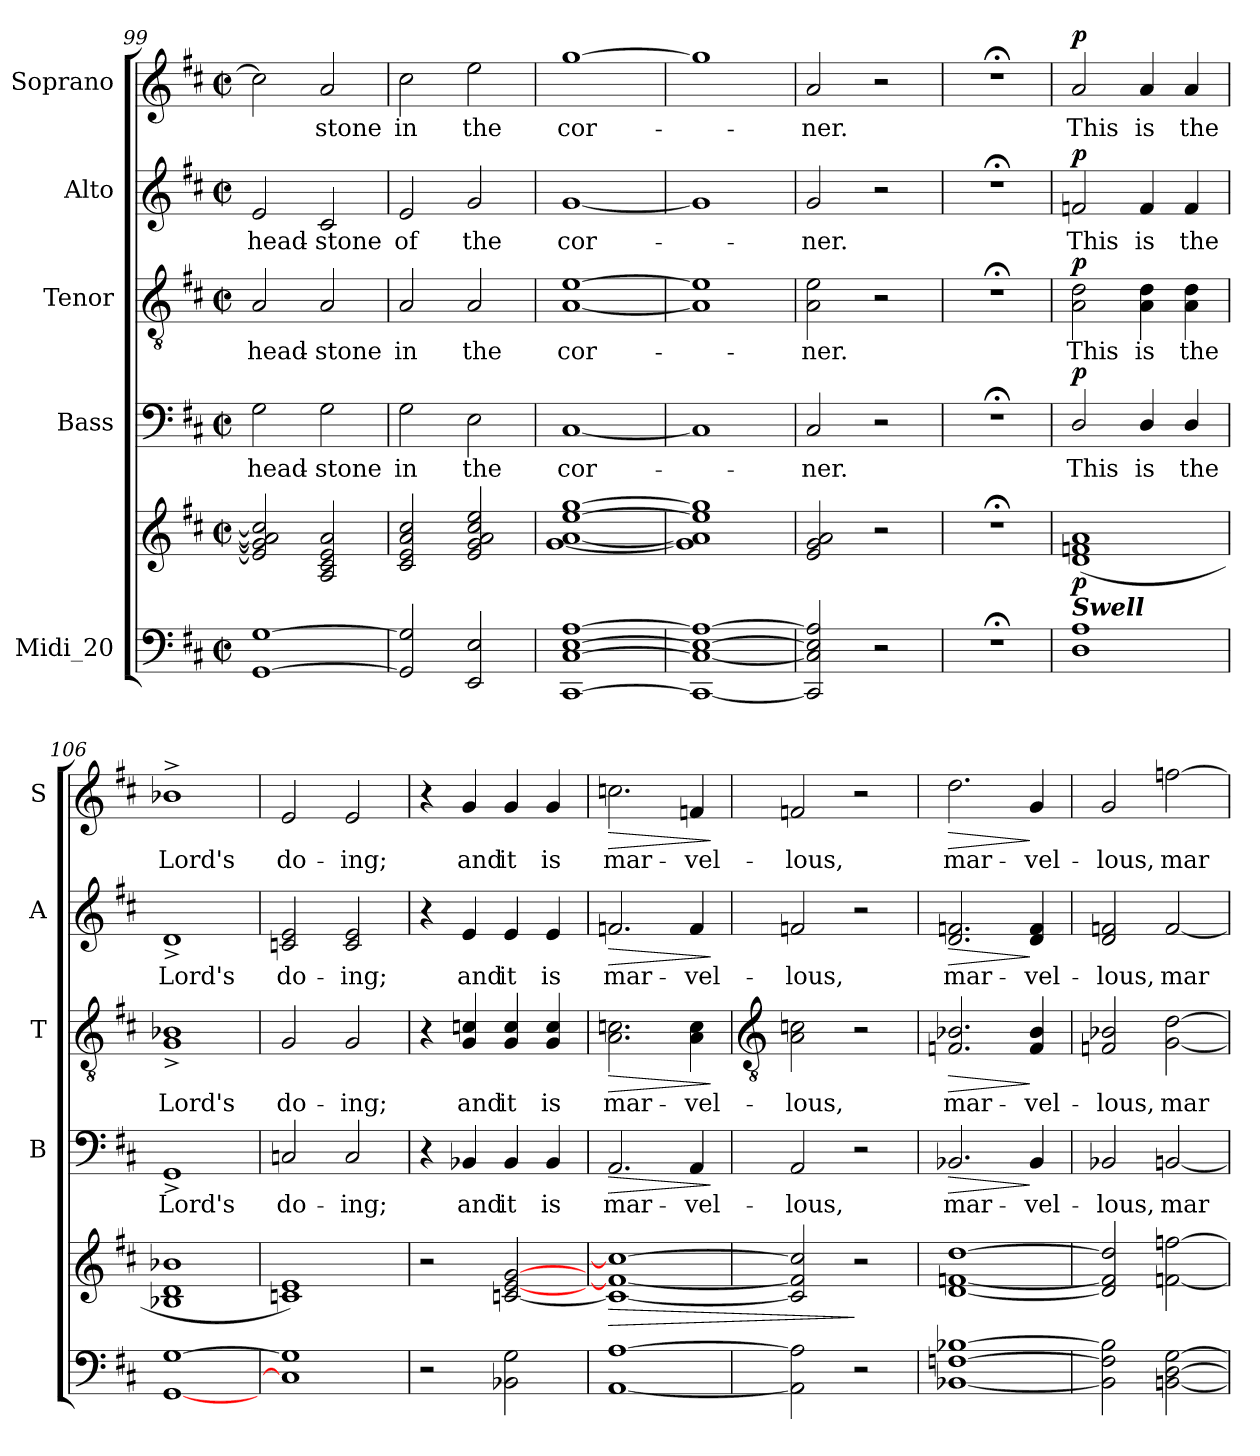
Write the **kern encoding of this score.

**kern	**kern	**dynam	**kern	**text	**dynam	**kern	**text	**dynam	**kern	**text	**dynam	**kern	**text	**dynam
*part5	*part5	*part5	*part4	*part4	*part4	*part3	*part3	*part3	*part2	*part2	*part2	*part1	*part1	*part1
*staff6	*staff5	*staff5/6	*staff4	*staff4	*staff4	*staff3	*staff3	*staff3	*staff2	*staff2	*staff2	*staff1	*staff1	*staff1
*I"Midi_20	*	*	*I"Bass	*	*	*I"Tenor	*	*	*I"Alto	*	*	*I"Soprano	*	*
*	*	*	*I'B	*	*	*I'T	*	*	*I'A	*	*	*I'S	*	*
*clefF4	*clefG2	*	*clefF4	*	*	*clefGv2	*	*	*clefG2	*	*	*clefG2	*	*
*k[f#c#]	*k[f#c#]	*	*k[f#c#]	*	*	*k[f#c#]	*	*	*k[f#c#]	*	*	*k[f#c#]	*	*
*D:	*D:	*	*D:	*	*	*D:	*	*	*D:	*	*	*D:	*	*
*M2/2	*M2/2	*	*M2/2	*	*	*M2/2	*	*	*M2/2	*	*	*M2/2	*	*
*met(c|)	*met(c|)	*	*met(c|)	*	*	*met(c|)	*	*	*met(c|)	*	*	*met(c|)	*	*
=99	=99	=99	=99	=99	=99	=99	=99	=99	=99	=99	=99	=99	=99	=99
*^	*	*	*	*	*	*	*	*	*	*	*	*	*	*
!	!	!	!	!	!LO:LY:b	!	!	!LO:LY:b	!	!	!LO:LY:b	!	!	!	!
[1GG [1G	1ryy	2e] 2g] 2a] 2cc#]	.	2G	head-	.	2A	head-	.	2e	head-	.	2cc#]	.	.
!	!	!	!	!	!LO:LY:b	!	!	!LO:LY:b	!	!	!LO:LY:b	!	!	!LO:LY:b	!
.	.	2A 2c# 2e 2a	.	2G	-stone	.	2A	-stone	.	2c#	-stone	.	2a	stone	.
=100	=100	=100	=100	=100	=100	=100	=100	=100	=100	=100	=100	=100	=100	=100	=100
!	!	!	!	!	!LO:LY:b	!	!	!LO:LY:b	!	!	!LO:LY:b	!	!	!LO:LY:b	!
2GG] 2G]	1ryy	2c# 2e 2a 2cc#	.	2G	in	.	2A	in	.	2e	of	.	2cc#	in	.
!	!	!	!	!	!LO:LY:b	!	!	!LO:LY:b	!	!	!LO:LY:b	!	!	!LO:LY:b	!
2EE 2E	.	2e 2g 2a 2cc# 2ee	.	2E	the	.	2A	the	.	2g	the	.	2ee	the	.
=101	=101	=101	=101	=101	=101	=101	=101	=101	=101	=101	=101	=101	=101	=101	=101
!	!	!	!	!	!LO:LY:b	!	!	!LO:LY:b	!	!	!LO:LY:b	!	!	!LO:LY:b	!
[1CC# [1C# [1E [1A	1ryy	[1g [1a [1ee [1gg	.	[1C#	cor-	.	[1A [1e	cor-	.	[1g	cor-	.	[1gg	cor-	.
*v	*v	*	*	*	*	*	*	*	*	*	*	*	*	*	*
=102	=102	=102	=102	=102	=102	=102	=102	=102	=102	=102	=102	=102	=102	=102
1CC#_ 1C#_ 1E_ 1A_	1g] 1a] 1ee] 1gg]	.	1C#]	.	.	1A] 1e]	.	.	1g]	.	.	1gg]	.	.
=103	=103	=103	=103	=103	=103	=103	=103	=103	=103	=103	=103	=103	=103	=103
!	!	!	!	!LO:LY:b	!	!	!LO:LY:b	!	!	!LO:LY:b	!	!	!LO:LY:b	!
2CC#] 2C#] 2E] 2A]	2e 2g 2a	.	2C#	ner.	.	2A 2e	ner.	.	2g	ner.	.	2a	ner.	.
2r	2r	.	2r	.	.	2r	.	.	2r	.	.	2r	.	.
=104	=104	=104	=104	=104	=104	=104	=104	=104	=104	=104	=104	=104	=104	=104
1r;<	1r;<	.	1r;<	.	.	1r;<	.	.	1r;<	.	.	1r;<	.	.
=105	=105	=105	=105	=105	=105	=105	=105	=105	=105	=105	=105	=105	=105	=105
!	!LO:TX:b:Bi:t=Swell	!	!	!	!	!	!	!	!	!	!	!	!	!
!	!	!LO:DY:b	!	!LO:LY:b	!LO:DY:b	!	!LO:LY:b	!LO:DY:b	!	!LO:LY:b	!LO:DY:b	!	!LO:LY:b	!LO:DY:b
1D 1A	(<1d 1fn 1a	p	2D/	This	p	2A 2d	This	p	2fn	This	p	2a	This	p
!	!	!	!	!LO:LY:b	!	!	!LO:LY:b	!	!	!LO:LY:b	!	!	!LO:LY:b	!
.	.	.	4D/	is	.	4A 4d	is	.	4f	is	.	4a	is	.
!	!	!	!	!LO:LY:b	!	!	!LO:LY:b	!	!	!LO:LY:b	!	!	!LO:LY:b	!
.	.	.	4D/	the	.	4A 4d	the	.	4f	the	.	4a	the	.
=106	=106	=106	=106	=106	=106	=106	=106	=106	=106	=106	=106	=106	=106	=106
!	!	!	!	!LO:LY:b	!	!	!LO:LY:b	!	!	!LO:LY:b	!	!	!LO:LY:b	!
[1GG [1G	1B-X 1d 1b-X	.	1GG^	Lord's	.	1G^ 1B-X^	Lord's	.	1d^	Lord's	.	1b-X^	Lord's	.
=107	=107	=107	=107	=107	=107	=107	=107	=107	=107	=107	=107	=107	=107	=107
!	!	!	!	!LO:LY:b	!	!	!LO:LY:b	!	!	!LO:LY:b	!	!	!LO:LY:b	!
1C] 1G]	1cn 1e)	.	2Cn	do-	.	2G	do-	.	2cn 2e	do-	.	2e	do-	.
!	!	!	!	!LO:LY:b	!	!	!LO:LY:b	!	!	!LO:LY:b	!	!	!LO:LY:b	!
.	.	.	2C	-ing;	.	2G	-ing;	.	2c 2e	-ing;	.	2e	-ing;	.
=108	=108	=108	=108	=108	=108	=108	=108	=108	=108	=108	=108	=108	=108	=108
2r	2r	.	4r	.	.	4r	.	.	4r	.	.	4r	.	.
!	!	!	!	!LO:LY:b	!	!	!LO:LY:b	!	!	!LO:LY:b	!	!	!LO:LY:b	!
.	.	.	4BB-X	and	.	4G 4cn	and	.	4e	and	.	4g	and	.
!	!	!	!	!LO:LY:b	!	!	!LO:LY:b	!	!	!LO:LY:b	!	!	!LO:LY:b	!
2BB-X 2G	[2cn [2e [2g	.	4BB-	it	.	4G 4c	it	.	4e	it	.	4g	it	.
!	!	!	!	!LO:LY:b	!	!	!LO:LY:b	!	!	!LO:LY:b	!	!	!LO:LY:b	!
.	.	.	4BB-	is	.	4G 4c	is	.	4e	is	.	4g	is	.
=109	=109	=109	=109	=109	=109	=109	=109	=109	=109	=109	=109	=109	=109	=109
!	!	!LO:HP:b	!	!LO:LY:b	!LO:HP:b	!	!LO:LY:b	!LO:HP:b	!	!LO:LY:b	!LO:HP:b	!	!LO:LY:b	!LO:HP:b
[1AA [1A	1c_ 1f_ 1cc_	>	2.AA	mar-	>	2.A 2.cn	mar-	>	2.fn	mar-	>	2.ccn	mar-	>
!	!	!	!	!LO:LY:b	!	!	!LO:LY:b	!	!	!LO:LY:b	!	!	!LO:LY:b	!
.	.	.	4AA	-vel-	.	4A 4c	-vel-	.	4f	-vel-	.	4fn	-vel-	.
.	.	.	.	.	]	.	.	]	.	.	]	.	.	]
!!LO:LB:g=z
=110	=110	=110	=110	=110	=110	=110	=110	=110	=110	=110	=110	=110	=110	=110
*	*	*	*	*	*	*clefGv2	*	*	*	*	*	*	*	*
!	!	!	!	!LO:LY:b	!	!	!LO:LY:b	!	!	!LO:LY:b	!	!	!LO:LY:b	!
2AA] 2A]	2c] 2f] 2cc]	.	2AA	-lous,	.	2A 2cn	-lous,	.	2fn	-lous,	.	2fn	-lous,	.
2r	2r	]	2r	.	.	2r	.	.	2r	.	.	2r	.	.
=111	=111	=111	=111	=111	=111	=111	=111	=111	=111	=111	=111	=111	=111	=111
!	!	!	!	!LO:LY:b	!LO:HP:b	!	!LO:LY:b	!LO:HP:b	!	!LO:LY:b	!LO:HP:b	!	!LO:LY:b	!LO:HP:b
[1BB-X [1Fn [1B-X	[1d [1fn [1dd	.	2.BB-X	mar-	>	2.Fn 2.B-X	mar-	>	2.d 2.fn	mar-	>	2.dd	mar-	>
!	!	!	!	!LO:LY:b	!	!	!LO:LY:b	!	!	!LO:LY:b	!	!	!LO:LY:b	!
.	.	.	4BB-	-vel-	]	4F 4B-	-vel-	]	4d 4f	-vel-	]	4g	-vel-	]
=112	=112	=112	=112	=112	=112	=112	=112	=112	=112	=112	=112	=112	=112	=112
!	!	!	!	!LO:LY:b	!	!	!LO:LY:b	!	!	!LO:LY:b	!	!	!LO:LY:b	!
2BB-] 2F] 2B-]	2d] 2f] 2dd]	.	2BB-X	-lous,	.	2Fn 2B-X	-lous,	.	2d 2fn	-lous,	.	2g	-lous,	.
!	!	!	!	!LO:LY:b	!	!	!LO:LY:b	!	!	!LO:LY:b	!	!	!LO:LY:b	!
[2BBn [2D [2G	[2f [2ffn	.	[2BBn	mar-	.	[2G [2d	mar-	.	[2f	mar-	.	[2ffn	mar-	.
=	=	=	=	=	=	=	=	=	=	=	=	=	=	=
*-	*-	*-	*-	*-	*-	*-	*-	*-	*-	*-	*-	*-	*-	*-
